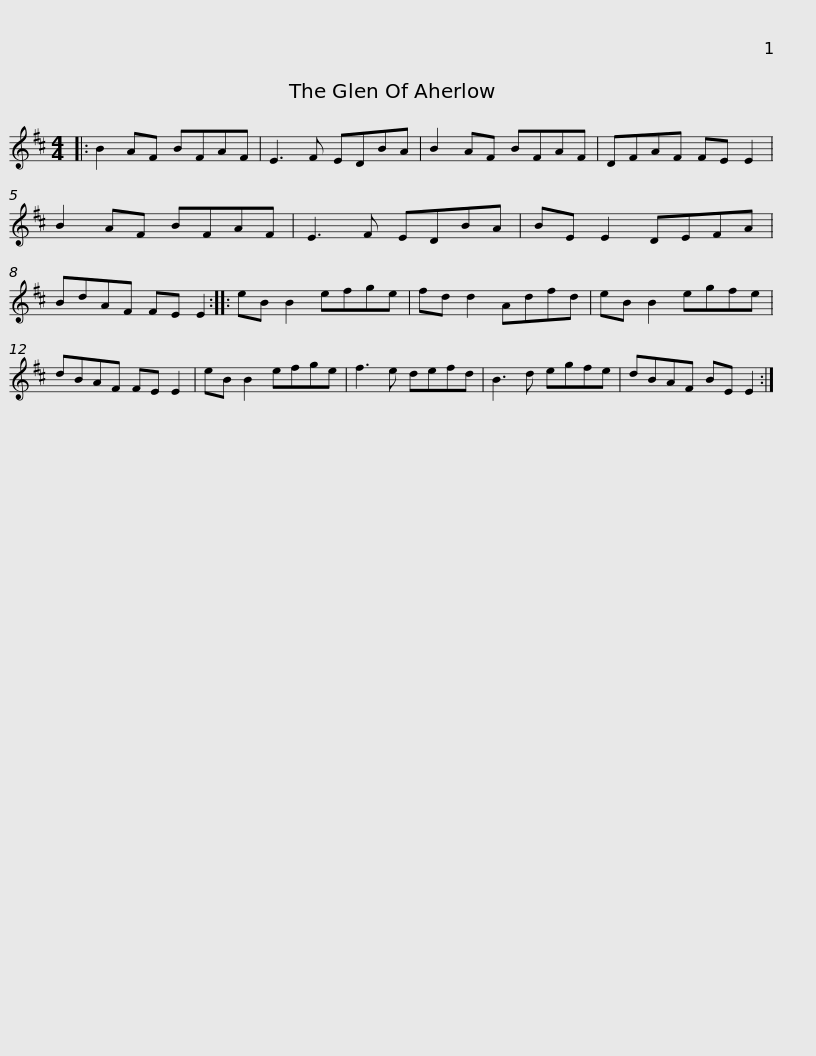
X:1
L:1/8
M:4/4
I:linebreak $
K:D
V:1 treble
V:1
|: B2 AF BFAF | E3 F EDBA | B2 AF BFAF | DFAF FE E2 | B2 AF BFAF | %5
 E3 F EDBA |$ BE E2 DEFA | BdAF FE E2 :: eB B2 efge | fd d2 Adfd | %10
 eB B2 egfe | dBAF FE E2 |$ eB B2 efge | f3 e defd | B3 d egfe | %15
 dBAF BE E2 :| %16
